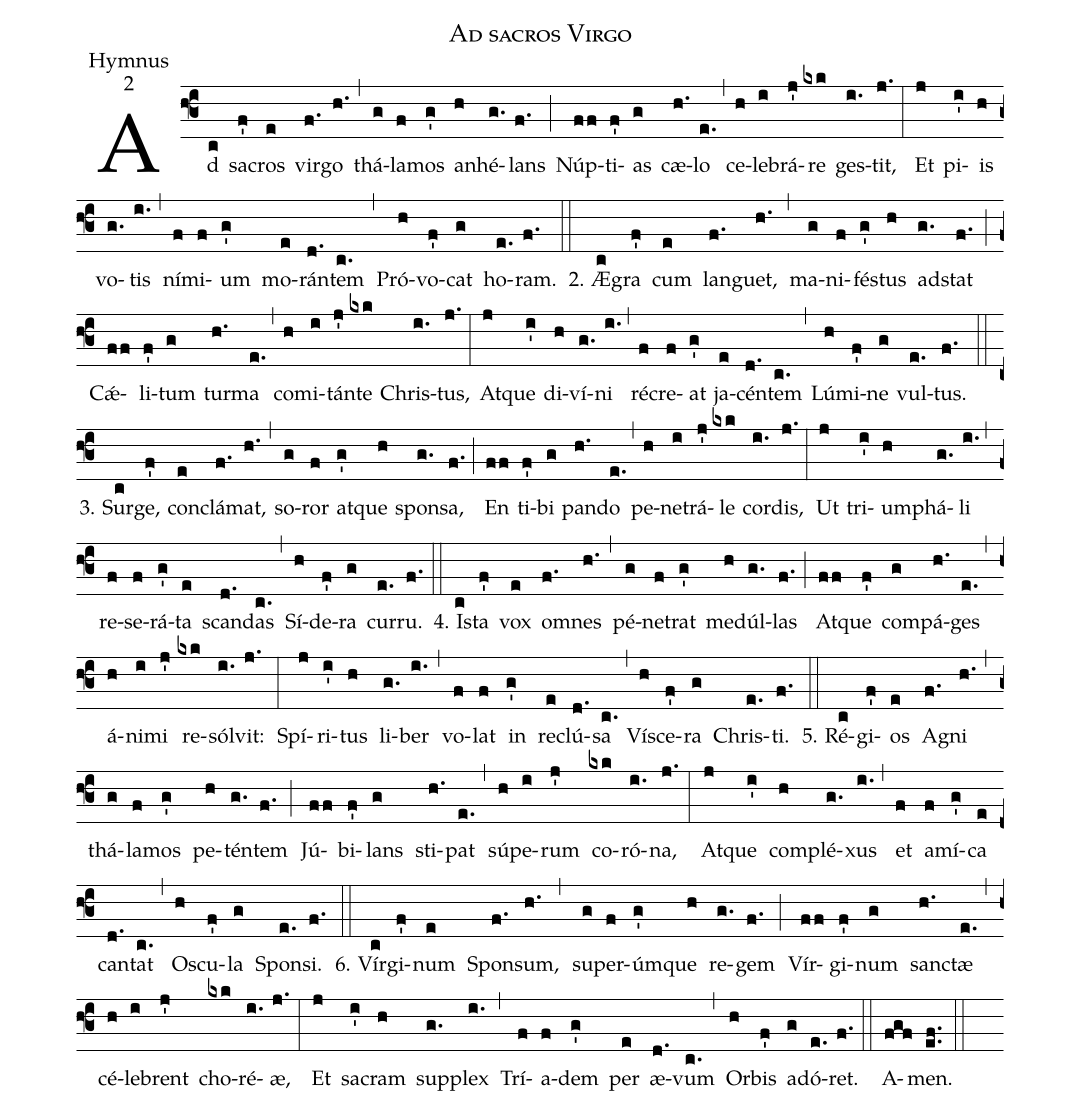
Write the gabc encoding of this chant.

name:Ad sacros Virgo;
office-part:Hymnus;
mode:2;
%%
(f3)Ad(c) sa(f')cros(e) vir(f.)go(h.) (,) thá(g)la(f)mos(g') an(h)hé(g.)lans(f.) (;)
Núp(ff)ti(f')as(g) cæ(h.)lo(e.) (,) ce(h)le(i)brá(j')re(kxk) ges(i.)tit,(j.) (:)
Et(j) pi(i')is(h) vo(g.)tis(i.) (,) ní(f)mi(f)um(g') mo(e)rán(d.)tem(c.) (,)
Pró(h)vo(f')cat(g) ho(e.)ram.(f.) (::)

2. Æ(c)gra(f') cum(e) lan(f.)guet,(h.) (,) ma(g)ni(f)fés(g')tus(h) ad(g.)stat(f.) (;)
Cǽ(ff)li(f')tum(g) tur(h.)ma(e.) (,) com(h)i(i)tán(j')te(kxk) Chris(i.)tus,(j.) (:)
At(j)que(i') di(h)ví(g.)ni(i.) (,) ré(f)cre(f)at(g') ja(e)cén(d.)tem(c.) (,)
Lú(h)mi(f')ne(g) vul(e.)tus.(f.) (::)

3. Sur(c)ge,(f') con(e)clá(f.)mat,(h.) (,) so(g)ror(f) at(g')que(h) spon(g.)sa,(f.) (;)
En(ff) ti(f')bi(g) pan(h.)do(e.) (,) pe(h)ne(i)trá(j')le(kxk) cor(i.)dis,(j.) (:)
Ut(j) tri(i')um(h)phá(g.)li(i.) (,) re(f)se(f)rá(g')ta(e) scan(d.)das(c.) (,)
Sí(h)de(f')ra(g) cur(e.)ru.(f.) (::)

4. Is(c)ta(f') vox(e) om(f.)nes(h.) (,) pé(g)ne(f)trat(g') me(h)dúl(g.)las(f.) (;)
At(ff)que(f') com(g)pá(h.)ges(e.) (,) á(h)ni(i)mi(j') re(kxk)sól(i.)vit:(j.) (:)
Spí(j)ri(i')tus(h) li(g.)ber(i.) (,) vo(f)lat(f) in(g') re(e)clú(d.)sa(c.) (,)
Ví(h)sce(f')ra(g) Chris(e.)ti.(f.) (::)

5. Ré(c)gi(f')os(e) A(f.)gni(h.) (,) thá(g)la(f)mos(g') pe(h)tén(g.)tem(f.) (;)
Jú(ff)bi(f')lans(g) sti(h.)pat(e.) (,) sú(h)pe(i)rum(j') co(kxk)ró(i.)na,(j.) (:)
At(j)que(i') com(h)plé(g.)xus(i.) (,) et(f) a(f)mí(g')ca(e) can(d.)tat(c.) (,)
Os(h)cu(f')la(g) Spon(e.)si.(f.) (::)

6. Vír(c)gi(f')num(e) Spon(f.)sum,(h.) (,) su(g)per(f)úm(g')que(h) re(g.)gem(f.) (;)
Vír(ff)gi(f')num(g) sanc(h.)tæ(e.) (,) cé(h)le(i)brent(j') cho(kxk)ré(i.)æ,(j.) (:)
Et(j) sa(i')cram(h) sup(g.)plex(i.) (,) Trí(f)a(f)dem(g') per(e) æ(d.)vum(c.) (,)
Or(h)bis(f') ad(g)ó(e.)ret.(f.) (::)
A(fgf)men.(ef..) (::)
